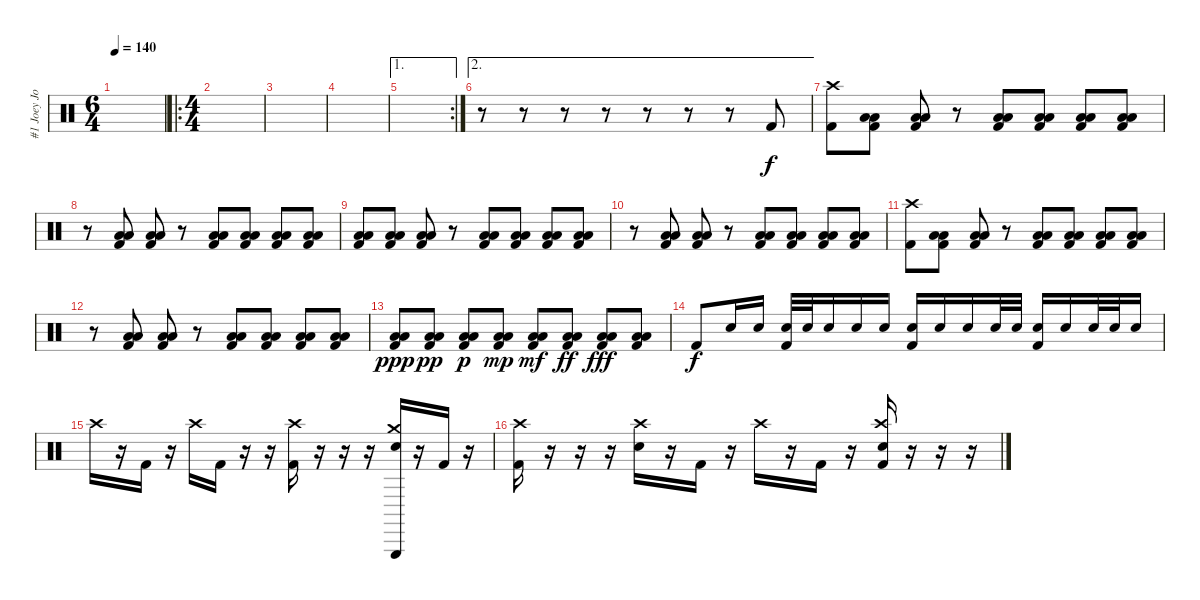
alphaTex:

\track ("#1 Joey Jordison" "#1 Joey Jo") {instrument percussion}
\staff {score}
\articulation defaults
\ts (6 4)
\tempo 140
\clef neutral
\ks c
|
\ro
\ts (4 4)
|
|
|
\ae 1
\rc 2
|
\ae 2
r.8 r.8 r.8 r.8 r.8 r.8 r.8 "Kick (hit) 2".8 |
("Crash high (hit)" "Kick (hit) 2").8 ("Low Tom (hit)" "Low Floor Tom (hit)" "Kick (hit) 2").8 ("Low Tom (hit)" "Low Floor Tom (hit)" "Kick (hit) 2").8 r.8 ("Low Tom (hit)" "Low Floor Tom (hit)" "Kick (hit) 2").8 ("Low Tom (hit)" "Low Floor Tom (hit)" "Kick (hit) 2").8 ("Low Tom (hit)" "Low Floor Tom (hit)" "Kick (hit) 2").8 ("Low Tom (hit)" "Low Floor Tom (hit)" "Kick (hit) 2").8 |
r.8 ("Low Tom (hit)" "Low Floor Tom (hit)" "Kick (hit) 2").8 ("Low Tom (hit)" "Low Floor Tom (hit)" "Kick (hit) 2").8 r.8 ("Low Tom (hit)" "Low Floor Tom (hit)" "Kick (hit) 2").8 ("Low Tom (hit)" "Low Floor Tom (hit)" "Kick (hit) 2").8 ("Low Tom (hit)" "Low Floor Tom (hit)" "Kick (hit) 2").8 ("Low Tom (hit)" "Low Floor Tom (hit)" "Kick (hit) 2").8 |
("Low Tom (hit)" "Low Floor Tom (hit)" "Kick (hit) 2").8 ("Low Tom (hit)" "Low Floor Tom (hit)" "Kick (hit) 2").8 ("Low Tom (hit)" "Low Floor Tom (hit)" "Kick (hit) 2").8 r.8 ("Low Tom (hit)" "Low Floor Tom (hit)" "Kick (hit) 2").8 ("Low Tom (hit)" "Low Floor Tom (hit)" "Kick (hit) 2").8 ("Low Tom (hit)" "Low Floor Tom (hit)" "Kick (hit) 2").8 ("Low Tom (hit)" "Low Floor Tom (hit)" "Kick (hit) 2").8 |
r.8 ("Low Tom (hit)" "Low Floor Tom (hit)" "Kick (hit) 2").8 ("Low Tom (hit)" "Low Floor Tom (hit)" "Kick (hit) 2").8 r.8 ("Low Tom (hit)" "Low Floor Tom (hit)" "Kick (hit) 2").8 ("Low Tom (hit)" "Low Floor Tom (hit)" "Kick (hit) 2").8 ("Low Tom (hit)" "Low Floor Tom (hit)" "Kick (hit) 2").8 ("Low Tom (hit)" "Low Floor Tom (hit)" "Kick (hit) 2").8 |
("Crash high (hit)" "Kick (hit) 2").8 ("Low Tom (hit)" "Low Floor Tom (hit)" "Kick (hit) 2").8 ("Low Tom (hit)" "Low Floor Tom (hit)" "Kick (hit) 2").8 r.8 ("Low Tom (hit)" "Low Floor Tom (hit)" "Kick (hit) 2").8 ("Low Tom (hit)" "Low Floor Tom (hit)" "Kick (hit) 2").8 ("Low Tom (hit)" "Low Floor Tom (hit)" "Kick (hit) 2").8 ("Low Tom (hit)" "Low Floor Tom (hit)" "Kick (hit) 2").8 |
r.8 ("Low Tom (hit)" "Low Floor Tom (hit)" "Kick (hit) 2").8 ("Low Tom (hit)" "Low Floor Tom (hit)" "Kick (hit) 2").8 r.8 ("Low Tom (hit)" "Low Floor Tom (hit)" "Kick (hit) 2").8 ("Low Tom (hit)" "Low Floor Tom (hit)" "Kick (hit) 2").8 ("Low Tom (hit)" "Low Floor Tom (hit)" "Kick (hit) 2").8 ("Low Tom (hit)" "Low Floor Tom (hit)" "Kick (hit) 2").8 |
("Low Tom (hit)" "Low Floor Tom (hit)" "Kick (hit) 2").8{dy ppp} ("Low Tom (hit)" "Low Floor Tom (hit)" "Kick (hit) 2").8{dy pp} ("Low Tom (hit)" "Low Floor Tom (hit)" "Kick (hit) 2").8{dy p} ("Low Tom (hit)" "Low Floor Tom (hit)" "Kick (hit) 2").8{dy mp} ("Low Tom (hit)" "Low Floor Tom (hit)" "Kick (hit) 2").8{dy mf} ("Low Tom (hit)" "Low Floor Tom (hit)" "Kick (hit) 2").8{dy ff} ("Low Tom (hit)" "Low Floor Tom (hit)" "Kick (hit) 2").8{dy fff} ("Low Tom (hit)" "Low Floor Tom (hit)" "Kick (hit) 2").8 |
"Kick (hit) 2".8{dy f} "Electric Snare (hit)".16 "Electric Snare (hit)".16 ("Kick (hit) 2" "Electric Snare (hit)").32 "Electric Snare (hit)".32 "Electric Snare (hit)".16 "Electric Snare (hit)".16 "Electric Snare (hit)".16 ("Kick (hit) 2" "Electric Snare (hit)").16 "Electric Snare (hit)".16 "Electric Snare (hit)".16 "Electric Snare (hit)".32 "Electric Snare (hit)".32 ("Kick (hit) 2" "Electric Snare (hit)").16 "Electric Snare (hit)".16 "Electric Snare (hit)".32 "Electric Snare (hit)".32 "Electric Snare (hit)".16 |
"Crash high (hit)".16 r.16 "Kick (hit) 2".16 r.16 "Crash high (hit)".16 "Kick (hit) 2".16 r.16 r.16 ("Crash high (hit)" "Kick (hit) 2").16 r.16 r.16 r.16 ("Triangle (hit)" "Crash medium (hit)" "Snare (hit) 2").16 r.16 "Kick (hit) 2".16 r.16 |
("Crash high (hit)" "Kick (hit) 2").16 r.16 r.16 r.16 ("Crash high (hit)" "Snare (hit) 2").16 r.16 "Kick (hit) 2".16 r.16 "Crash high (hit)".16 r.16 "Kick (hit) 2".16 r.16 ("Crash high (hit)" "Snare (hit) 2" "Kick (hit) 2").16 r.16 r.16 r.16
